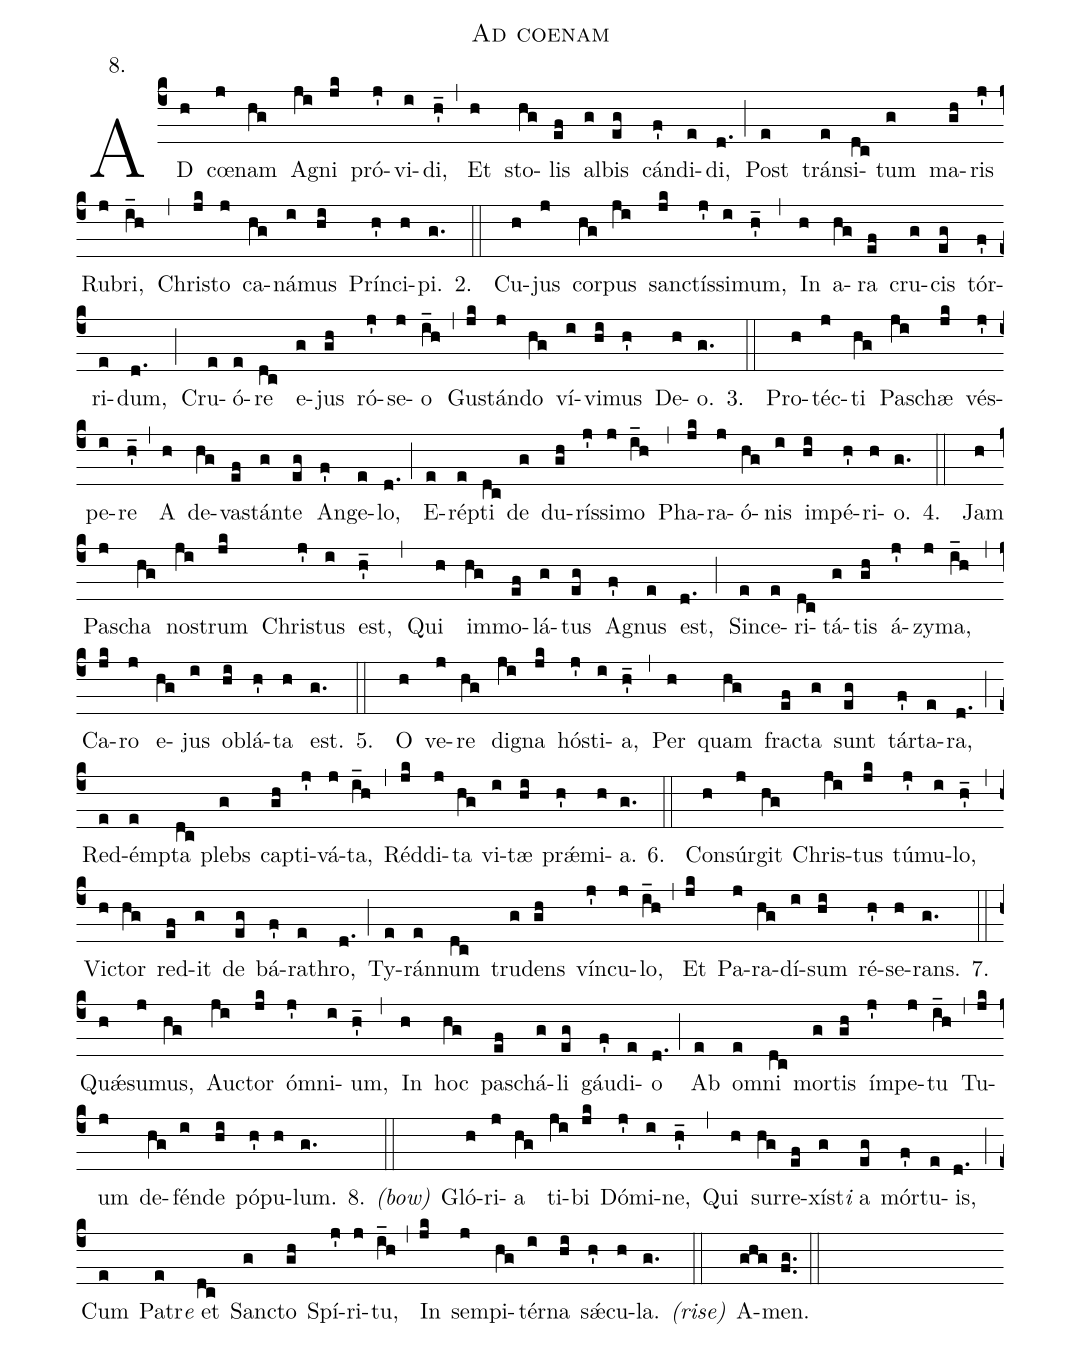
name:Ad coenam;
office-part:Hymnus;
mode:8;
annotation:8.;
%%
(c4)
AD(h) c<sp>oe</sp>(j)nam(hg) A(ji)gni(jk) pró(j')vi(i)di,(h'_) (,)
Et(h) sto(hg)lis(ef) al(g)bis(eg) cán(f')di(e)di,(d.) (;)
Post(e) tráns(e)i(dc)tum(g) ma(gh)ris(j') Ru(j)bri,(i_h) (,)
Chris(jk)to(j) ca(hg)ná(i)mus(hi) Prín(h')ci(h)pi.(g.) 2. (::)

Cu(h)jus(j) cor(hg)pus(ji) sanc(jk)tís(j')si(i)mum,(h'_) (,)
In(h) a(hg)ra(ef) cru(g)cis(eg) tór(f')ri(e)dum,(d.) (;)
Cru(e)ó(e)re(dc) e(g)jus(gh) ró(j')se(j)o(i_h) (,)
Gus(jk)tán(j)do(hg) ví(i)vi(hi)mus(h') De(h)o.(g.) 3. (::)

Pro(h)téc(j)ti(hg) Pas(ji)chæ(jk) vés(j')pe(i)re(h'_) (,)
A(h) de(hg)vas(ef)tán(g)te(eg) An(f')ge(e)lo,(d.) (;)
E(e)rép(e)ti(dc) de(g) du(gh)rís(j')si(j)mo(i_h) (,)
Pha(jk)ra(j)ó(hg)nis(i) im(hi)pé(h')ri(h)o.(g.) 4. (::)

Jam(h) Pas(j)cha(hg) nos(ji)trum(jk) Chris(j')tus(i) est,(h'_) (,)
Qui(h) im(hg)mo(ef)lá(g)tus(eg) A(f')gnus(e) est,(d.) (;)
Sin(e)ce(e)ri(dc)tá(g)tis(gh) á(j')zy(j)ma,(i_h) (,)
Ca(jk)ro(j) e(hg)jus(i) ob(hi)lá(h')ta(h) est.(g.) 5. (::)

O(h) ve(j)re(hg) di(ji)gna(jk) hós(j')ti(i)a,(h'_) (,)
Per(h) quam(hg) frac(ef)ta(g) sunt(eg) tár(f')ta(e)ra,(d.) (;)
Red(e)émp(e)ta(dc) plebs(g) cap(gh)ti(j')vá(j)ta,(i_h) (,)
Réd(jk)di(j)ta(hg) vi(i)tæ(hi) pr<sp>'ae</sp>(h')mi(h)a.(g.) 6. (::)

Con(h)súr(j)git(hg) Chris(ji)tus(jk) tú(j')mu(i)lo,(h'_) (,)
Vic(h)tor(hg) red(ef)it(g) de(eg) bá(f')ra(e)thro,(d.) (;)
Ty(e)rán(e)num(dc) tru(g)dens(gh) vín(j')cu(j)lo,(i_h) (,)
Et(jk) Pa(j)ra(hg)dí(i)sum(hi) ré(h')se(h)rans.(g.) 7. (::)

Qu<sp>'ae</sp>(h)su(j)mus,(hg) Auc(ji)tor(jk) óm(j')ni(i)um,(h'_) (,)
In(h) hoc(hg) pas(ef)chá(g)li(eg) gáu(f')di(e)o(d.) (;)
Ab(e) om(e)ni(dc) mor(g)tis(gh) ím(j')pe(j)tu(i_h) (,)
Tu(jk)um(j) de(hg)fén(i)de(hi) pó(h')pu(h)lum.(g.) 8. <i><sp>(</sp>bow<sp>)</sp></i>(::)

Gló(h)ri(j)a(hg) ti(ji)bi(jk) Dó(j')mi(i)ne,(h'_) (,)
Qui(h) sur(hg)re(ef)xís(g)t<i>i</i> {a}(eg) mór(f')tu(e)is,(d.) (;)
Cum(e) Pa(e)tr<i>e</i> {e}t(dc) Sanc(g)to(gh) Spí(j')ri(j)tu,(i_h) (,)
In(jk) sem(j)pi(hg)tér(i)na(hi) s<sp>'ae</sp>(h')cu(h)la.(g.) <i><sp>(</sp>rise<sp>)</sp></i>(::)
A(ghg)men.(fg..) (::)
